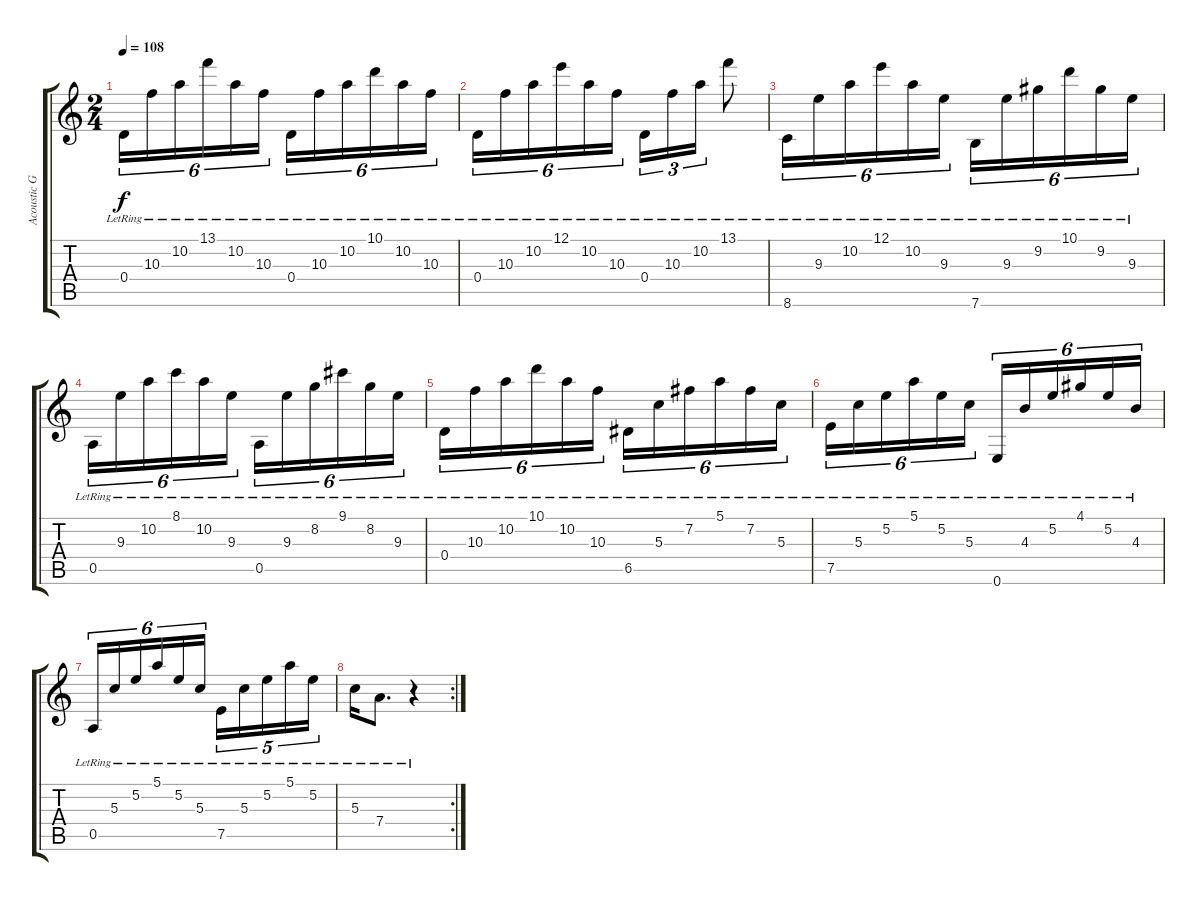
\track ("Acoustic Guitar" "Acoustic G") {instrument acousticguitarnylon}
\staff {score tabs}
\tuning (E4 B3 G3 D3 A2 E2) {hide}
\ts (2 4)
\tempo 108
\clef g2
\ks c
0.4{lr}.16{tu (6 4) dy f} 10.3{lr}.16{tu (6 4)} 10.2{lr}.16{tu (6 4)} 13.1{lr}.16{tu (6 4)} 10.2{lr}.16{tu (6 4)} 10.3{lr}.16{tu (6 4)} 0.4{lr}.16{tu (6 4)} 10.3{lr}.16{tu (6 4)} 10.2{lr}.16{tu (6 4)} 10.1{lr}.16{tu (6 4)} 10.2{lr}.16{tu (6 4)} 10.3{lr}.16{tu (6 4)} |
0.4{lr}.16{tu (6 4)} 10.3{lr}.16{tu (6 4)} 10.2{lr}.16{tu (6 4)} 12.1{lr}.16{tu (6 4)} 10.2{lr}.16{tu (6 4)} 10.3{lr}.16{tu (6 4)} 0.4{lr}.16{tu (3 2)} 10.3{lr}.16{tu (3 2)} 10.2{lr}.16{tu (3 2)} 13.1{lr}.8 |
8.6{lr}.16{tu (6 4)} 9.3{lr}.16{tu (6 4)} 10.2{lr}.16{tu (6 4)} 12.1{lr}.16{tu (6 4)} 10.2{lr}.16{tu (6 4)} 9.3{lr}.16{tu (6 4)} 7.6{lr}.16{tu (6 4)} 9.3{lr}.16{tu (6 4)} 9.2{lr}.16{tu (6 4)} 10.1{lr}.16{tu (6 4)} 9.2{lr}.16{tu (6 4)} 9.3{lr}.16{tu (6 4)} |
0.5{lr}.16{tu (6 4)} 9.3{lr}.16{tu (6 4)} 10.2{lr}.16{tu (6 4)} 8.1{lr}.16{tu (6 4)} 10.2{lr}.16{tu (6 4)} 9.3{lr}.16{tu (6 4)} 0.5{lr}.16{tu (6 4)} 9.3{lr}.16{tu (6 4)} 8.2{lr}.16{tu (6 4)} 9.1{lr}.16{tu (6 4)} 8.2{lr}.16{tu (6 4)} 9.3{lr}.16{tu (6 4)} |
0.4{lr}.16{tu (6 4)} 10.3{lr}.16{tu (6 4)} 10.2{lr}.16{tu (6 4)} 10.1{lr}.16{tu (6 4)} 10.2{lr}.16{tu (6 4)} 10.3{lr}.16{tu (6 4)} 6.5{lr}.16{tu (6 4)} 5.3{lr}.16{tu (6 4)} 7.2{lr}.16{tu (6 4)} 5.1{lr}.16{tu (6 4)} 7.2{lr}.16{tu (6 4)} 5.3{lr}.16{tu (6 4)} |
7.5{lr}.16{tu (6 4)} 5.3{lr}.16{tu (6 4)} 5.2{lr}.16{tu (6 4)} 5.1{lr}.16{tu (6 4)} 5.2{lr}.16{tu (6 4)} 5.3{lr}.16{tu (6 4)} 0.6{lr}.16{tu (6 4)} 4.3{lr}.16{tu (6 4)} 5.2{lr}.16{tu (6 4)} 4.1{lr}.16{tu (6 4)} 5.2{lr}.16{tu (6 4)} 4.3{lr}.16{tu (6 4)} |
0.5{lr}.16{tu (6 4)} 5.3{lr}.16{tu (6 4)} 5.2{lr}.16{tu (6 4)} 5.1{lr}.16{tu (6 4)} 5.2{lr}.16{tu (6 4)} 5.3{lr}.16{tu (6 4)} 7.5{lr}.16{tu (5 4)} 5.3{lr}.16{tu (5 4)} 5.2{lr}.16{tu (5 4)} 5.1{lr}.16{tu (5 4)} 5.2{lr}.16{tu (5 4)} |
\rc 2
5.3{lr}.16 7.4{lr}.8{d} r.4
